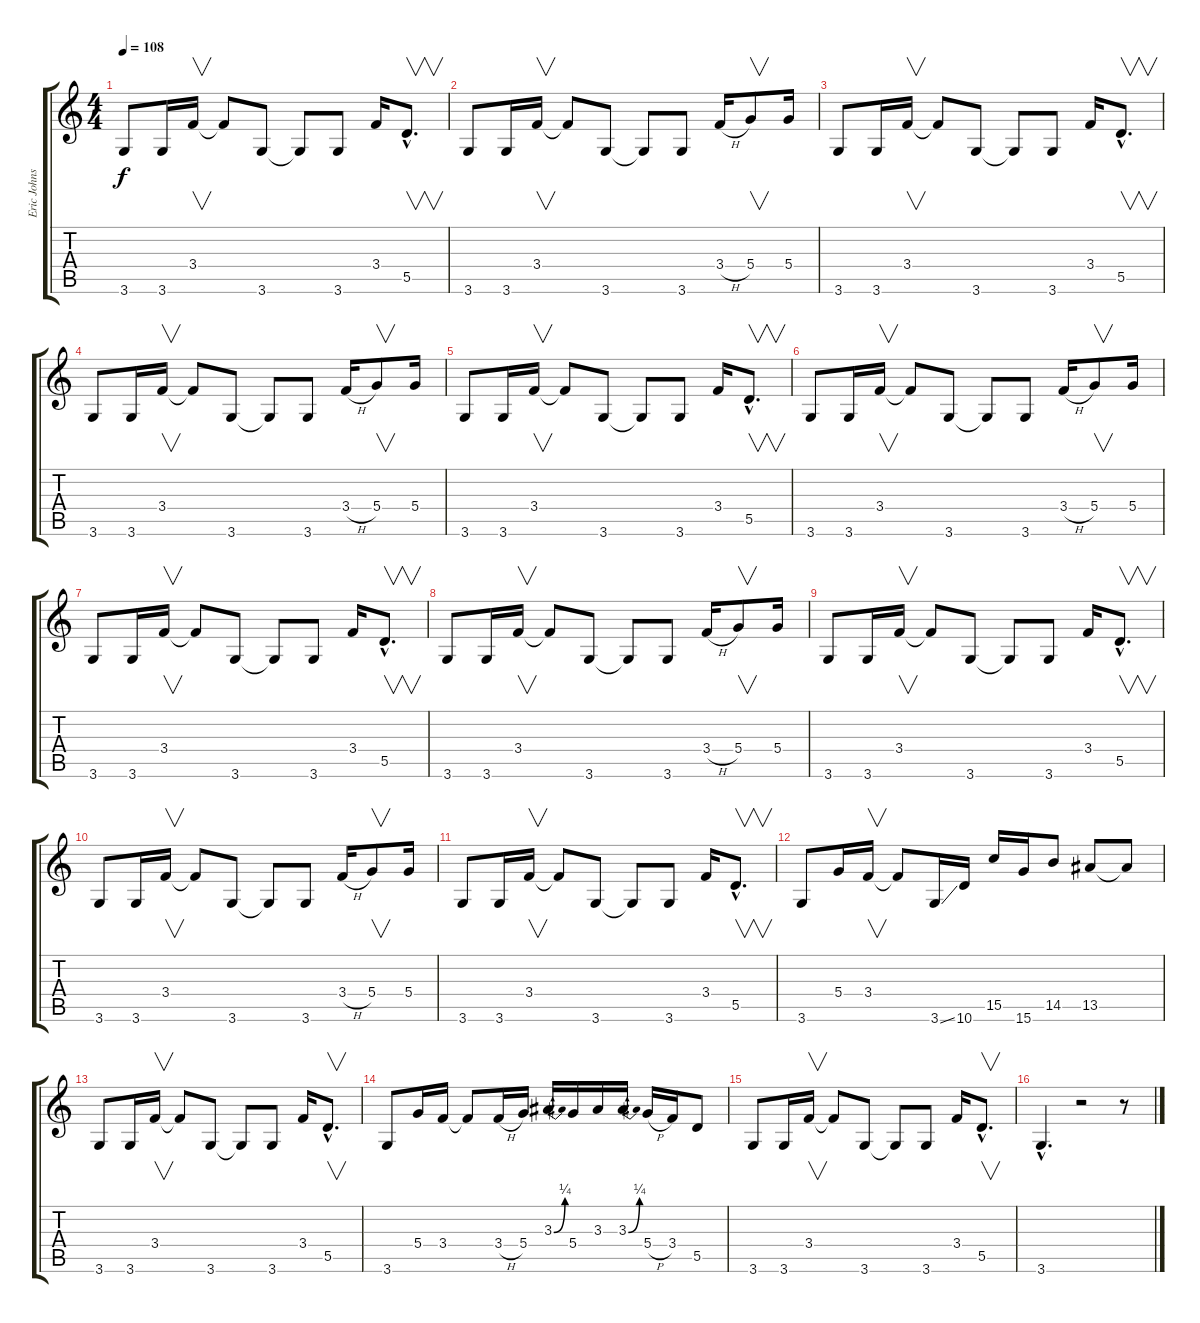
\track ("Eric Johnson [Ds Rhy]" "Eric Johns") {instrument overdrivenguitar}
\staff {score tabs}
\tuning (E4 B3 G3 D3 A2 E2) {hide}
\ts (4 4)
\tempo 108
\clef g2
\ks c
3.6.8{dy f} 3.6.16 3.4.16{v} 3.4{t}.8 3.6.8 3.6{t}.8 3.6.8 3.4.16 5.5{hac}.8{v d} |
3.6.8 3.6.16 3.4.16{v} 3.4{t}.8 3.6.8 3.6{t}.8 3.6.8 3.4{h}.16 5.4.8{v} 5.4.16 |
3.6.8 3.6.16 3.4.16{v} 3.4{t}.8 3.6.8 3.6{t}.8 3.6.8 3.4.16 5.5{hac}.8{v d} |
3.6.8 3.6.16 3.4.16{v} 3.4{t}.8 3.6.8 3.6{t}.8 3.6.8 3.4{h}.16 5.4.8{v} 5.4.16 |
3.6.8 3.6.16 3.4.16{v} 3.4{t}.8 3.6.8 3.6{t}.8 3.6.8 3.4.16 5.5{hac}.8{v d} |
3.6.8 3.6.16 3.4.16{v} 3.4{t}.8 3.6.8 3.6{t}.8 3.6.8 3.4{h}.16 5.4.8{v} 5.4.16 |
3.6.8 3.6.16 3.4.16{v} 3.4{t}.8 3.6.8 3.6{t}.8 3.6.8 3.4.16 5.5{hac}.8{v d} |
3.6.8 3.6.16 3.4.16{v} 3.4{t}.8 3.6.8 3.6{t}.8 3.6.8 3.4{h}.16 5.4.8{v} 5.4.16 |
3.6.8 3.6.16 3.4.16{v} 3.4{t}.8 3.6.8 3.6{t}.8 3.6.8 3.4.16 5.5{hac}.8{v d} |
3.6.8 3.6.16 3.4.16{v} 3.4{t}.8 3.6.8 3.6{t}.8 3.6.8 3.4{h}.16 5.4.8{v} 5.4.16 |
3.6.8 3.6.16 3.4.16{v} 3.4{t}.8 3.6.8 3.6{t}.8 3.6.8 3.4.16 5.5{hac}.8{v d} |
3.6.8 5.4.16 3.4.16{v} 3.4{t}.8 3.6{ss}.16 10.6.16 15.5.16 15.6.16 14.5.8 13.5.8 13.5{t}.8 |
3.6.8 3.6.16 3.4.16{v} 3.4{t}.8 3.6.8 3.6{t}.8 3.6.8 3.4.16 5.5{hac}.8{v d} |
3.6.8 5.4.16 3.4.16 3.4{t}.8 3.4{h}.16 5.4.16 3.3{be (bend 0 0 60 1)}.16 5.4.16 3.3.16 3.3{be (bend 0 0 60 1)}.16 5.4{h}.16 3.4.16 5.5.8 |
3.6.8 3.6.16 3.4.16{v} 3.4{t}.8 3.6.8 3.6{t}.8 3.6.8 3.4.16 5.5{hac}.8{v d} |
3.6{hac}.4{d} r.2 r.8
